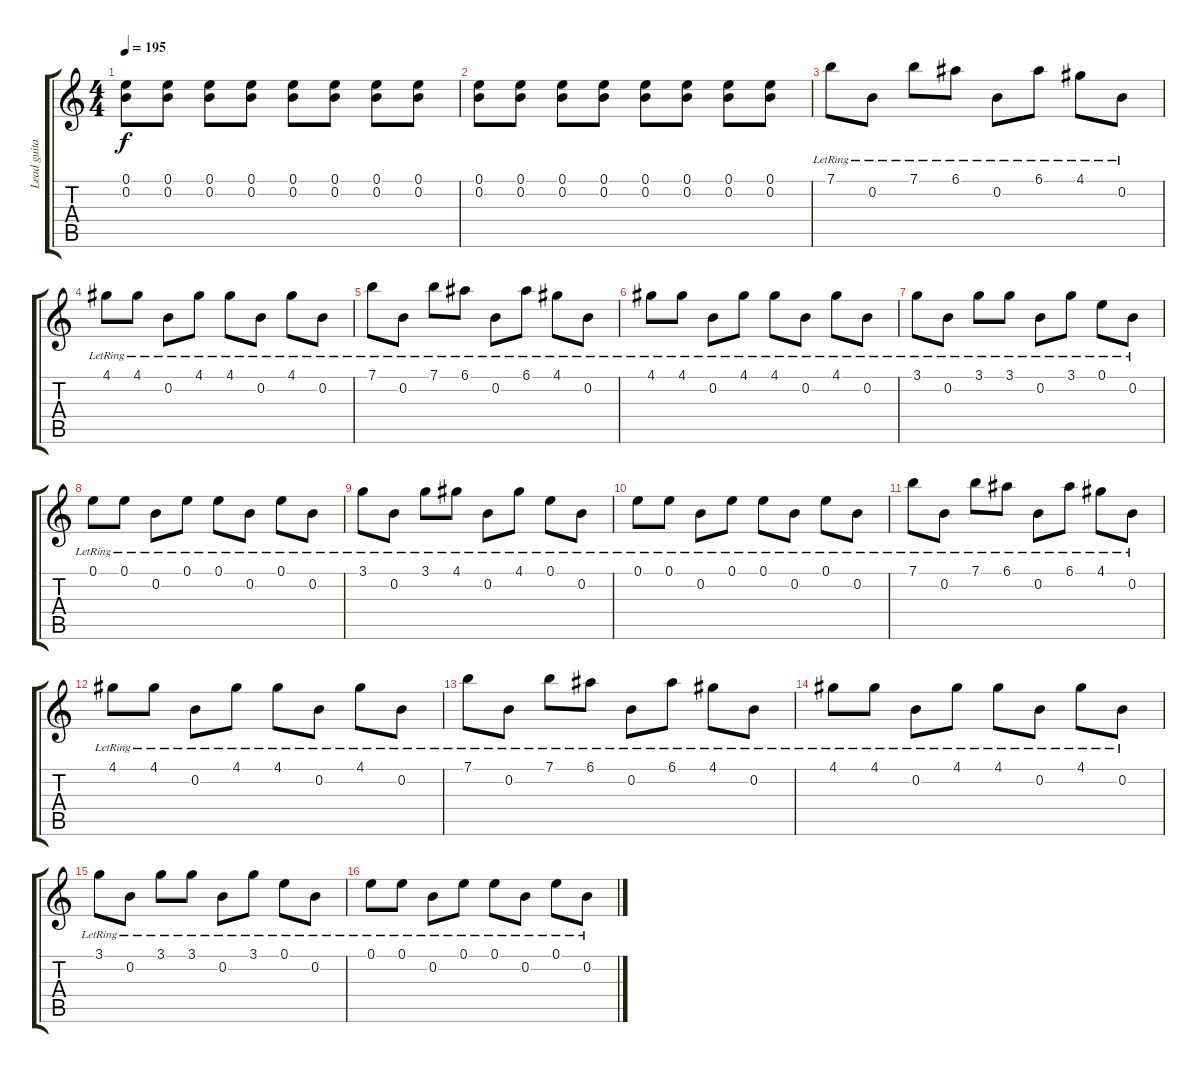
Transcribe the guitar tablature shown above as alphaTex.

\track ("Lead guitar" "Lead guita") {instrument overdrivenguitar}
\staff {score tabs}
\tuning (E4 B3 G3 D3 A2 E2) {hide}
\ts (4 4)
\tempo 195
\clef g2
\ks c
(0.1 0.2).8{dy f} (0.1 0.2).8 (0.1 0.2).8 (0.1 0.2).8 (0.1 0.2).8 (0.1 0.2).8 (0.1 0.2).8 (0.1 0.2).8 |
(0.1 0.2).8 (0.1 0.2).8 (0.1 0.2).8 (0.1 0.2).8 (0.1 0.2).8 (0.1 0.2).8 (0.1 0.2).8 (0.1 0.2).8 |
7.1{lr}.8{volume 16 instrument overdrivenguitar} 0.2{lr}.8 7.1{lr}.8 6.1{lr}.8 0.2{lr}.8 6.1{lr}.8 4.1{lr}.8 0.2{lr}.8 |
4.1{lr}.8 4.1{lr}.8 0.2{lr}.8 4.1{lr}.8 4.1{lr}.8 0.2{lr}.8 4.1{lr}.8 0.2{lr}.8 |
7.1{lr}.8 0.2{lr}.8 7.1{lr}.8 6.1{lr}.8 0.2{lr}.8 6.1{lr}.8 4.1{lr}.8 0.2{lr}.8 |
4.1{lr}.8 4.1{lr}.8 0.2{lr}.8 4.1{lr}.8 4.1{lr}.8 0.2{lr}.8 4.1{lr}.8 0.2{lr}.8 |
3.1{lr}.8 0.2{lr}.8 3.1{lr}.8 3.1{lr}.8 0.2{lr}.8 3.1{lr}.8 0.1{lr}.8 0.2{lr}.8 |
0.1{lr}.8 0.1{lr}.8 0.2{lr}.8 0.1{lr}.8 0.1{lr}.8 0.2{lr}.8 0.1{lr}.8 0.2{lr}.8 |
3.1{lr}.8 0.2{lr}.8 3.1{lr}.8 4.1{lr}.8 0.2{lr}.8 4.1{lr}.8 0.1{lr}.8 0.2{lr}.8 |
0.1{lr}.8 0.1{lr}.8 0.2{lr}.8 0.1{lr}.8 0.1{lr}.8 0.2{lr}.8 0.1{lr}.8 0.2{lr}.8 |
7.1{lr}.8{volume 16 instrument overdrivenguitar} 0.2{lr}.8 7.1{lr}.8 6.1{lr}.8 0.2{lr}.8 6.1{lr}.8 4.1{lr}.8 0.2{lr}.8 |
4.1{lr}.8 4.1{lr}.8 0.2{lr}.8 4.1{lr}.8 4.1{lr}.8 0.2{lr}.8 4.1{lr}.8 0.2{lr}.8 |
7.1{lr}.8 0.2{lr}.8 7.1{lr}.8 6.1{lr}.8 0.2{lr}.8 6.1{lr}.8 4.1{lr}.8 0.2{lr}.8 |
4.1{lr}.8 4.1{lr}.8 0.2{lr}.8 4.1{lr}.8 4.1{lr}.8 0.2{lr}.8 4.1{lr}.8 0.2{lr}.8 |
3.1{lr}.8 0.2{lr}.8 3.1{lr}.8 3.1{lr}.8 0.2{lr}.8 3.1{lr}.8 0.1{lr}.8 0.2{lr}.8 |
0.1{lr}.8 0.1{lr}.8 0.2{lr}.8 0.1{lr}.8 0.1{lr}.8 0.2{lr}.8 0.1{lr}.8 0.2{lr}.8
